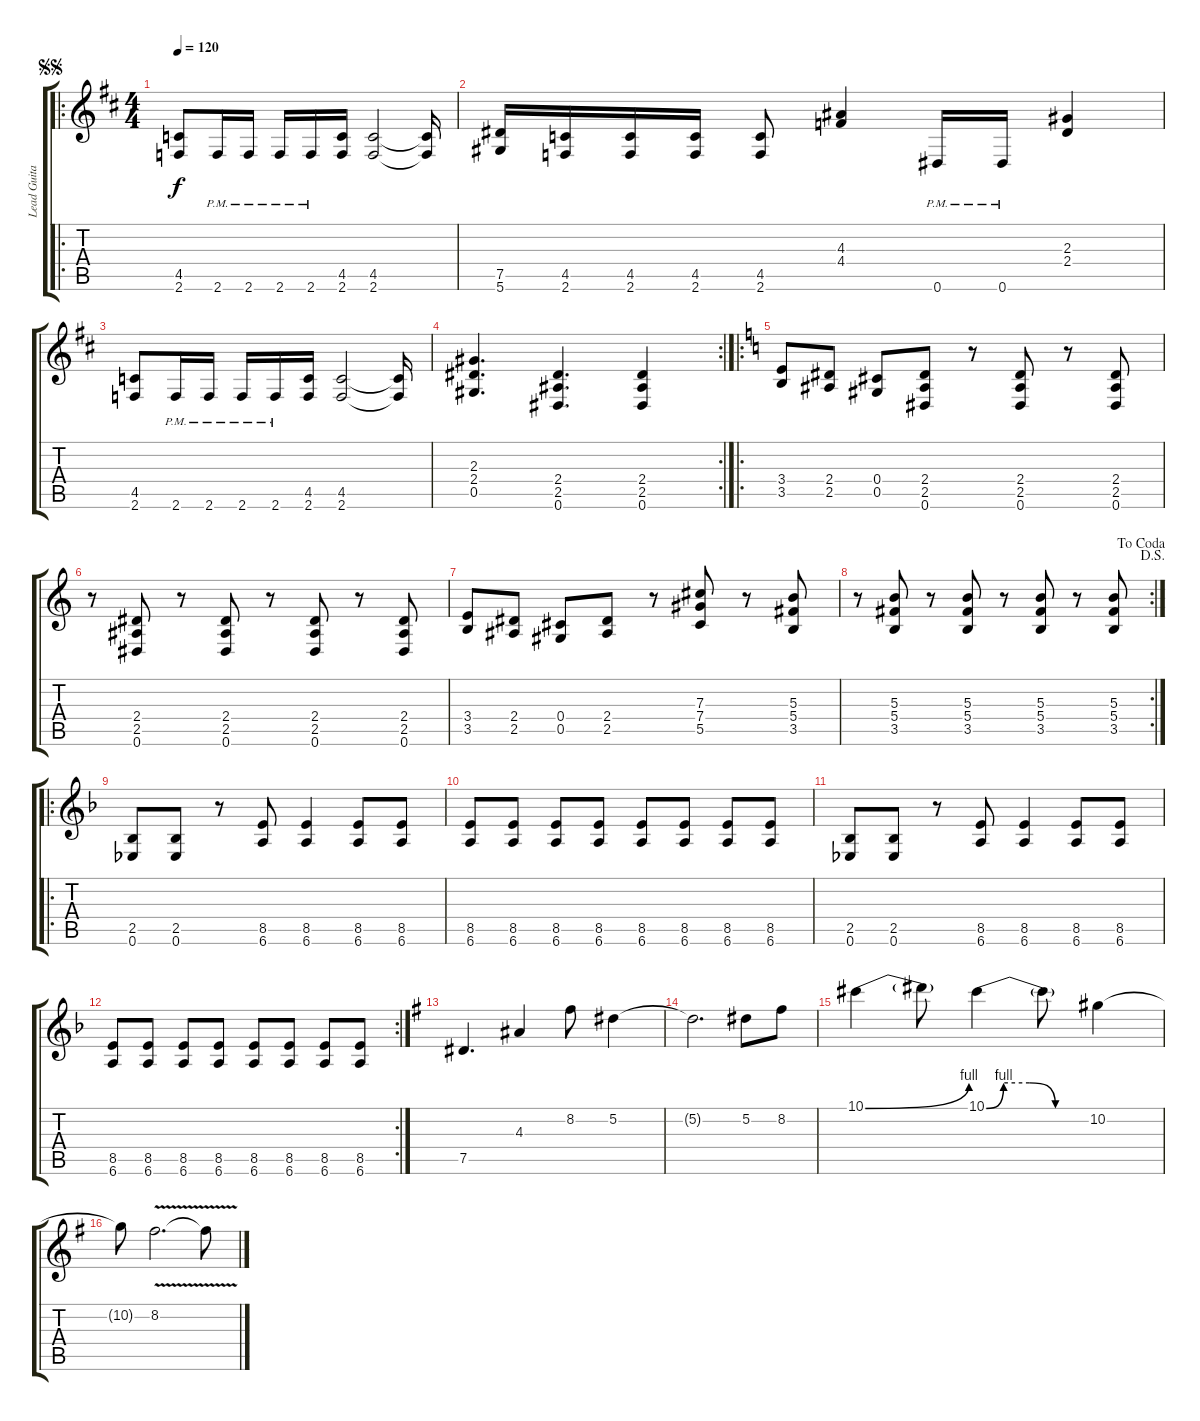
\track ("Lead Guitar" "Lead Guita") {instrument overdrivenguitar}
\staff {score tabs}
\tuning (Eb4 Bb3 Gb3 Db3 Ab2 Eb2) {hide}
\ro
\ts (4 4)
\jump segnosegno
\tempo 120
\clef g2
\ks d
(4.5 2.6).8{dy f} 2.6{pm}.16 2.6{pm}.16 2.6{pm}.16 2.6{pm}.16 (4.5 2.6).16 (4.5 2.6).2 (4.5{t} 2.6{t}).16 |
(7.5 5.6).16 (4.5 2.6).16 (4.5 2.6).16 (4.5 2.6).16 (4.5 2.6).8 (4.3 4.4).4 0.6{pm}.16 0.6{pm}.16 (2.3 2.4).4 |
(4.5 2.6).8 2.6{pm}.16 2.6{pm}.16 2.6{pm}.16 2.6{pm}.16 (4.5 2.6).16 (4.5 2.6).2 (4.5{t} 2.6{t}).16 |
\rc 2
(2.3 2.4 0.5).4{d} (2.4 2.5 0.6).4{d} (2.4 2.5 0.6).4 |
\ro
\ks c
(3.4 3.5).8 (2.4 2.5).8 (0.4 0.5).8 (2.4 2.5 0.6).8 r.8 (2.4 2.5 0.6).8 r.8 (2.4 2.5 0.6).8 |
r.8 (2.4 2.5 0.6).8 r.8 (2.4 2.5 0.6).8 r.8 (2.4 2.5 0.6).8 r.8 (2.4 2.5 0.6).8 |
(3.4 3.5).8 (2.4 2.5).8 (0.4 0.5).8 (2.4 2.5).8 r.8 (7.3 7.4 5.5).8 r.8 (5.3 5.4 3.5).8 |
\rc 2
\jump dalsegno
\jump dacoda
r.8 (5.3 5.4 3.5).8 r.8 (5.3 5.4 3.5).8 r.8 (5.3 5.4 3.5).8 r.8 (5.3 5.4 3.5).8 |
\ro
\ks f
(2.5 0.6).8 (2.5 0.6).8 r.8 (8.5 6.6).8 (8.5 6.6).4 (8.5 6.6).8 (8.5 6.6).8 |
(8.5 6.6).8 (8.5 6.6).8 (8.5 6.6).8 (8.5 6.6).8 (8.5 6.6).8 (8.5 6.6).8 (8.5 6.6).8 (8.5 6.6).8 |
(2.5 0.6).8 (2.5 0.6).8 r.8 (8.5 6.6).8 (8.5 6.6).4 (8.5 6.6).8 (8.5 6.6).8 |
\rc 2
(8.5 6.6).8 (8.5 6.6).8 (8.5 6.6).8 (8.5 6.6).8 (8.5 6.6).8 (8.5 6.6).8 (8.5 6.6).8 (8.5 6.6).8 |
\ks g
7.5.4{d} 4.3.4 8.2.8 5.2.4 |
5.2{t}.2{d} 5.2.8 8.2.8 |
10.1{be (bend 0 0 60 4)}.4 10.1{t}.8 10.1{be (custom 0 0 10 4 25 4 40 0 60 0)}.4 10.1{t}.8 10.2.4 |
10.2{t}.8 8.2{v}.2{d} 8.2{v t}.8
